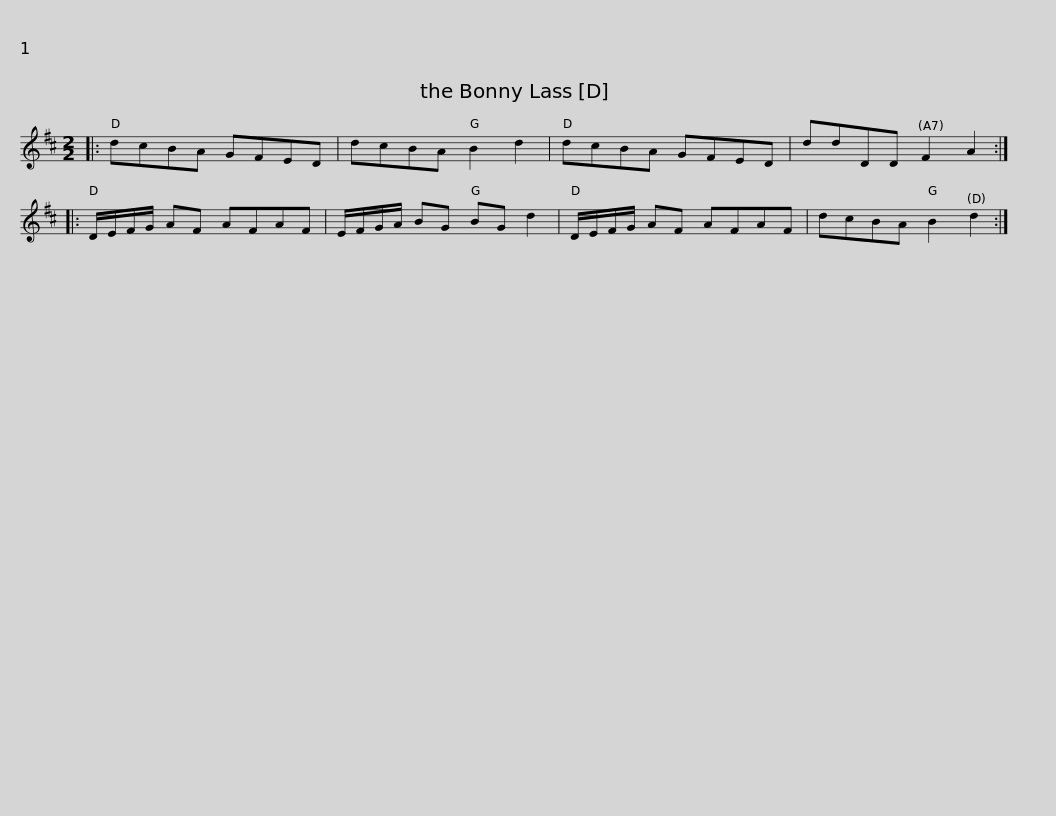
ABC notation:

X:1
L:1/8
M:2/2
I:linebreak $
K:D
V:1 treble
V:1
|: dcBA GFED | dcBA B2 d2 | dcBA GFED | ddDD F2 A2 :: D/E/F/G/ AF AFAF |$ %5
 E/F/G/A/ BG BG d2 | D/E/F/G/ AF AFAF | dcBA B2 d2 :| %8
